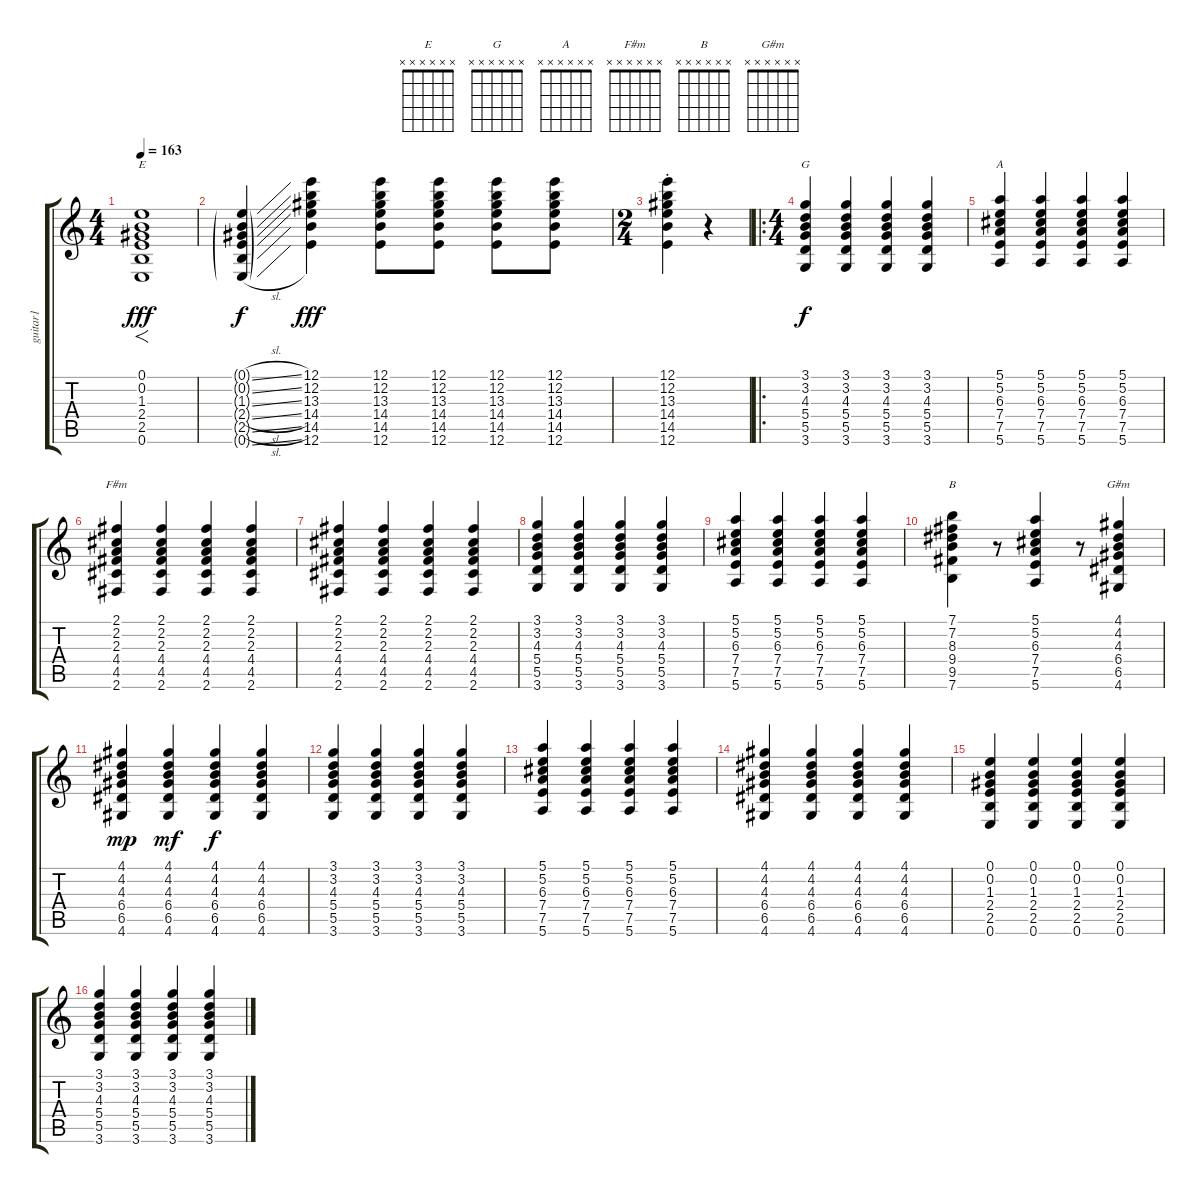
\track ("guitar1" "guitar1") {instrument overdrivenguitar}
\staff {score tabs}
\tuning (E4 B3 G3 D3 A2 E2) {hide}
\chord ("E" x x x x x x)
\chord ("G" x x x x x x)
\chord ("A" x x x x x x)
\chord ("F#m" x x x x x x)
\chord ("B" x x x x x x)
\chord ("G#m" x x x x x x)
\ts (4 4)
\tempo 163
\clef g2
\ks c
(0.1 0.2 1.3 2.4 2.5 0.6).1{f ch "E" dy fff instrument overdrivenguitar} |
(0.1{sl g} 0.2{sl g} 1.3{sl g} 2.4{sl g} 2.5{sl g} 0.6{sl g}).4{dy f} (12.1 12.2 13.3 14.4 14.5 12.6).4{dy fff} (12.1 12.2 13.3 14.4 14.5 12.6).8 (12.1 12.2 13.3 14.4 14.5 12.6).8 (12.1 12.2 13.3 14.4 14.5 12.6).8 (12.1 12.2 13.3 14.4 14.5 12.6).8 |
\ts (2 4)
(12.1{st} 12.2{st} 13.3{st} 14.4{st} 14.5{st} 12.6{st}).4 r.4 |
\ro
\ts (4 4)
(3.1 3.2 4.3 5.4 5.5 3.6).4{ch "G" dy f instrument overdrivenguitar} (3.1 3.2 4.3 5.4 5.5 3.6).4 (3.1 3.2 4.3 5.4 5.5 3.6).4 (3.1 3.2 4.3 5.4 5.5 3.6).4 |
(5.1 5.2 6.3 7.4 7.5 5.6).4{ch "A"} (5.1 5.2 6.3 7.4 7.5 5.6).4 (5.1 5.2 6.3 7.4 7.5 5.6).4 (5.1 5.2 6.3 7.4 7.5 5.6).4 |
(2.1 2.2 2.3 4.4 4.5 2.6).4{ch "F#m"} (2.1 2.2 2.3 4.4 4.5 2.6).4 (2.1 2.2 2.3 4.4 4.5 2.6).4 (2.1 2.2 2.3 4.4 4.5 2.6).4 |
(2.1 2.2 2.3 4.4 4.5 2.6).4 (2.1 2.2 2.3 4.4 4.5 2.6).4 (2.1 2.2 2.3 4.4 4.5 2.6).4 (2.1 2.2 2.3 4.4 4.5 2.6).4 |
(3.1 3.2 4.3 5.4 5.5 3.6).4 (3.1 3.2 4.3 5.4 5.5 3.6).4 (3.1 3.2 4.3 5.4 5.5 3.6).4 (3.1 3.2 4.3 5.4 5.5 3.6).4 |
(5.1 5.2 6.3 7.4 7.5 5.6).4 (5.1 5.2 6.3 7.4 7.5 5.6).4 (5.1 5.2 6.3 7.4 7.5 5.6).4 (5.1 5.2 6.3 7.4 7.5 5.6).4 |
(7.1 7.2 8.3 9.4 9.5 7.6).4{ch "B"} r.8 (5.1 5.2 6.3 7.4 7.5 5.6).4 r.8 (4.1 4.2 4.3 6.4 6.5 4.6).4{ch "G#m"} |
(4.1 4.2 4.3 6.4 6.5 4.6).4{dy mp} (4.1 4.2 4.3 6.4 6.5 4.6).4{dy mf} (4.1 4.2 4.3 6.4 6.5 4.6).4{dy f} (4.1 4.2 4.3 6.4 6.5 4.6).4 |
(3.1 3.2 4.3 5.4 5.5 3.6).4 (3.1 3.2 4.3 5.4 5.5 3.6).4 (3.1 3.2 4.3 5.4 5.5 3.6).4 (3.1 3.2 4.3 5.4 5.5 3.6).4 |
(5.1 5.2 6.3 7.4 7.5 5.6).4 (5.1 5.2 6.3 7.4 7.5 5.6).4 (5.1 5.2 6.3 7.4 7.5 5.6).4 (5.1 5.2 6.3 7.4 7.5 5.6).4 |
(4.1 4.2 4.3 6.4 6.5 4.6).4 (4.1 4.2 4.3 6.4 6.5 4.6).4 (4.1 4.2 4.3 6.4 6.5 4.6).4 (4.1 4.2 4.3 6.4 6.5 4.6).4 |
(0.1 0.2 1.3 2.4 2.5 0.6).4 (0.1 0.2 1.3 2.4 2.5 0.6).4 (0.1 0.2 1.3 2.4 2.5 0.6).4 (0.1 0.2 1.3 2.4 2.5 0.6).4 |
(3.1 3.2 4.3 5.4 5.5 3.6).4 (3.1 3.2 4.3 5.4 5.5 3.6).4 (3.1 3.2 4.3 5.4 5.5 3.6).4 (3.1 3.2 4.3 5.4 5.5 3.6).4
